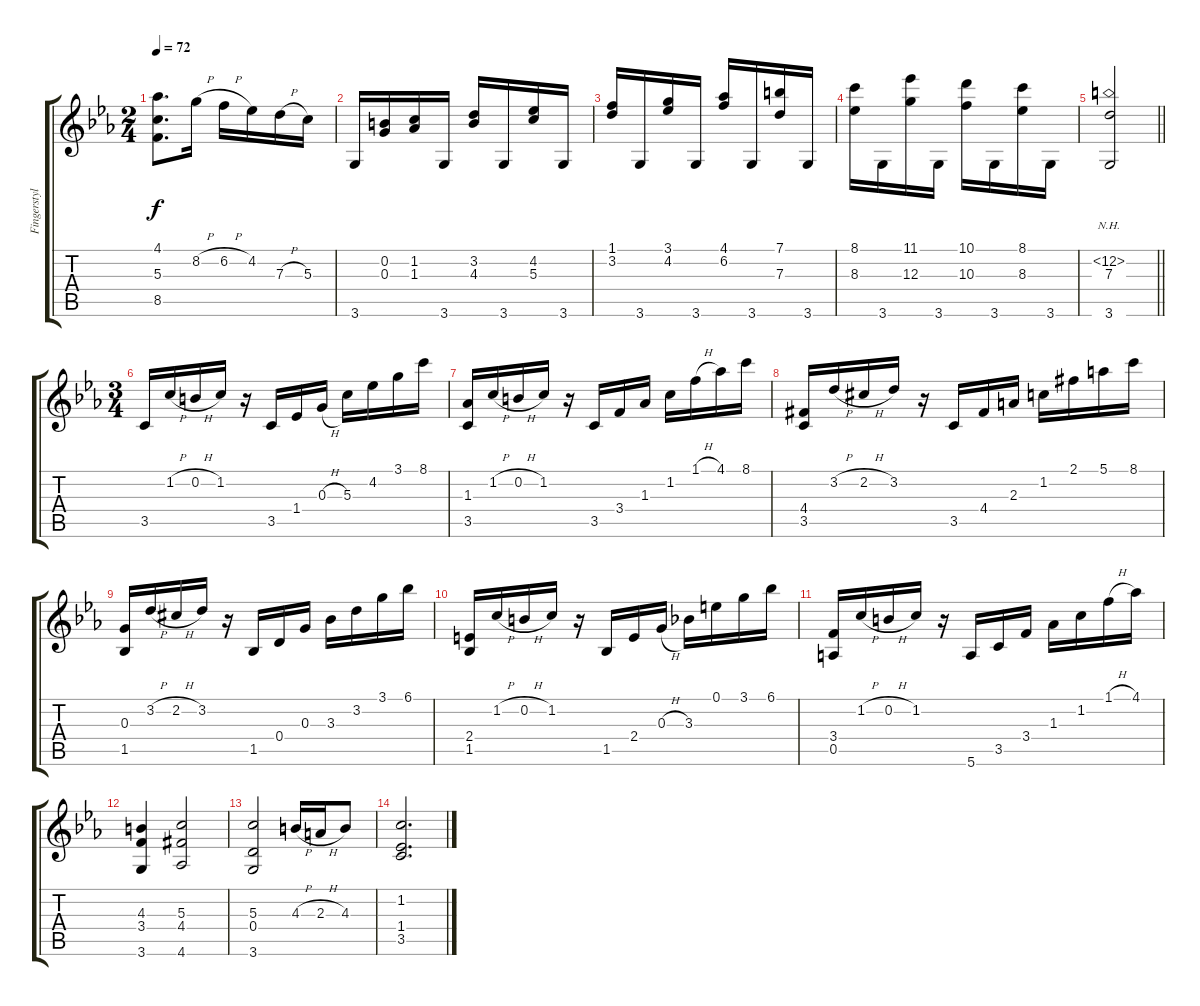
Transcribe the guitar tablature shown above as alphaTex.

\track ("Fingerstyle guitar" "Fingerstyl") {instrument acousticguitarnylon}
\staff {score tabs}
\tuning (E4 B3 G3 D3 A2 E2) {hide}
\ts (2 4)
\tempo 72
\clef g2
\ks cminor
(4.1 5.3 8.5).8{d dy f} 8.2{h}.16 6.2{h}.16 4.2.16 7.3{h}.16 5.3.16 |
3.6.16 (0.2 0.3).16 (1.2 1.3).16 3.6.16 (3.2 4.3).16 3.6.16 (4.2 5.3).16 3.6.16 |
(1.1 3.2).16 3.6.16 (3.1 4.2).16 3.6.16 (4.1 6.2).16 3.6.16 (7.1 7.3).16 3.6.16 |
(8.1 8.3).16 3.6.16 (11.1 12.3).16 3.6.16 (10.1 10.3).16 3.6.16 (8.1 8.3).16 3.6.16 |
\barLineRight lightlight
(0.2{nh} 7.3 3.6).2 |
\ts (3 4)
3.5.16 1.2{h}.16 0.2{h}.16 1.2.16 r.16 3.5.16 1.4.16 0.3{h}.16 5.3.16 4.2.16 3.1.16 8.1.16 |
(1.3 3.5).16 1.2{h}.16 0.2{h}.16 1.2.16 r.16 3.5.16 3.4.16 1.3.16 1.2.16 1.1{h}.16 4.1.16 8.1.16 |
(4.4{acc #} 3.5).16 3.2{h}.16 2.2{h acc #}.16 3.2.16 r.16 3.5.16 4.4{acc #}.16 2.3.16 1.2.16 2.1{acc #}.16 5.1.16 8.1.16 |
(0.3 1.5).16 3.2{h}.16 2.2{h acc #}.16 3.2.16 r.16 1.5.16 0.4.16 0.3.16 3.3.16 3.2.16 3.1.16 6.1.16 |
(2.4 1.5).16 1.2{h}.16 0.2{h}.16 1.2.16 r.16 1.5.16 2.4.16 0.3{h}.16 3.3.16 0.1.16 3.1.16 6.1.16 |
(3.4 0.5).16 1.2{h}.16 0.2{h}.16 1.2.16 r.16 5.6.16 3.5.16 3.4.16 1.3.16 1.2.16 1.1{h}.16 4.1.16 |
(4.3 3.4 3.6).4 (5.3 4.4{acc #} 4.6).2 |
(5.3 0.4 3.6).2 4.3{h}.16 2.3{h}.16 4.3.8 |
(1.2 1.4 3.5).2{d}
